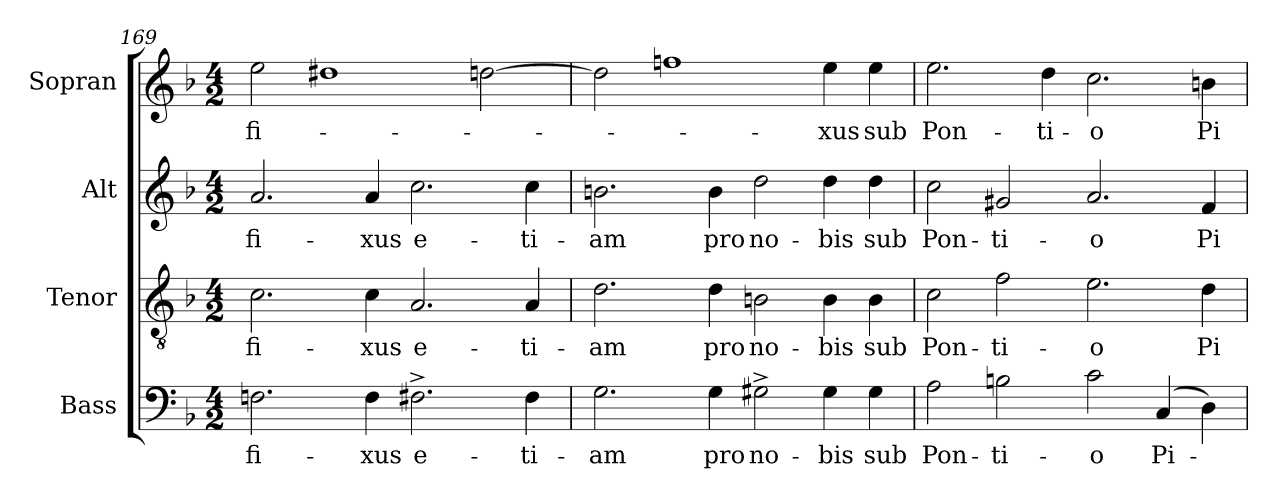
**kern	**text	**kern	**text	**kern	**text	**kern	**text
*part4	*part4	*part3	*part3	*part2	*part2	*part1	*part1
*staff4	*staff4	*staff3	*staff3	*staff2	*staff2	*staff1	*staff1
*I"Bass	*	*I"Tenor	*	*I"Alt	*	*I"Sopran	*
*I'B.	*	*I'T.	*	*I'A.	*	*I'S.	*
!!LO:PB:g=z
*clefF4	*	*clefGv2	*	*clefG2	*	*clefG2	*
*k[b-]	*	*k[b-]	*	*k[b-]	*	*k[b-]	*
*F:	*	*F:	*	*F:	*	*F:	*
*M4/2	*	*M4/2	*	*M4/2	*	*M4/2	*
=169	=169	=169	=169	=169	=169	=169	=169
!	!LO:LY:b	!	!LO:LY:b	!	!LO:LY:b	!	!LO:LY:b
2.Fn\	-fi-	2.c\	-fi-	2.a/	-fi-	2ee\	-fi-
.	.	.	.	.	.	1dd#X	.
!	!LO:LY:b	!	!LO:LY:b	!	!LO:LY:b	!	!
4F\	-xus	4c\	-xus	4a/	-xus	.	.
!	!LO:LY:b	!	!LO:LY:b	!	!LO:LY:b	!	!
2.F#X^>\	e-	2.A/	e-	2.cc\	e-	.	.
.	.	.	.	.	.	[2ddn\	.
!	!LO:LY:b	!	!LO:LY:b	!	!LO:LY:b	!	!
4F#\	-ti-	4A/	-ti-	4cc\	-ti-	.	.
=170	=170	=170	=170	=170	=170	=170	=170
!	!LO:LY:b	!	!LO:LY:b	!	!LO:LY:b	!	!
2.G\	-am	2.d\	-am	2.bn\	-am	2dd\]	.
.	.	.	.	.	.	1ffn	.
!	!LO:LY:b	!	!LO:LY:b	!	!LO:LY:b	!	!
4G\	pro	4d\	pro	4b\	pro	.	.
!	!LO:LY:b	!	!LO:LY:b	!	!LO:LY:b	!	!
2G#X^>\	no-	2Bn\	no-	2dd\	no-	.	.
!	!LO:LY:b	!	!LO:LY:b	!	!LO:LY:b	!	!LO:LY:b
4G#\	-bis	4B\	-bis	4dd\	-bis	4ee\	-xus
!	!LO:LY:b	!	!LO:LY:b	!	!LO:LY:b	!	!LO:LY:b
4G#\	sub	4B\	sub	4dd\	sub	4ee\	sub
=171	=171	=171	=171	=171	=171	=171	=171
!	!LO:LY:b	!	!LO:LY:b	!	!LO:LY:b	!	!LO:LY:b
2A\	Pon-	2c\	Pon-	2cc\	Pon-	2.ee\	Pon-
!	!LO:LY:b	!	!LO:LY:b	!	!LO:LY:b	!	!
2Bn\	-ti-	2f\	-ti-	2g#X/	-ti-	.	.
!	!	!	!	!	!	!	!LO:LY:b
.	.	.	.	.	.	4dd\	-ti-
!	!LO:LY:b	!	!LO:LY:b	!	!LO:LY:b	!	!LO:LY:b
2c\	-o	2.e\	-o	2.a/	-o	2.cc\	-o
!	!LO:LY:b	!	!	!	!	!	!
(>4C/	Pi-	.	.	.	.	.	.
!	!	!	!LO:LY:b	!	!LO:LY:b	!	!LO:LY:b
4D\)	.	4d\	Pi-	4f/	Pi-	4bn\	Pi-
=	=	=	=	=	=	=	=
*-	*-	*-	*-	*-	*-	*-	*-
